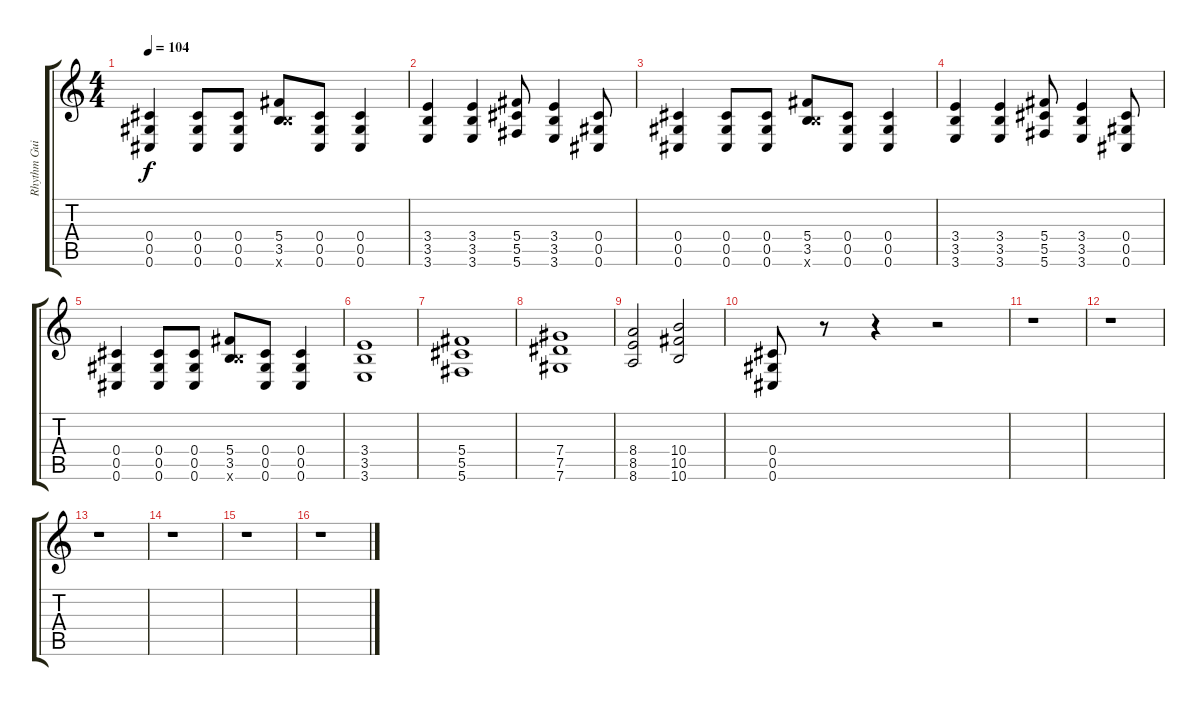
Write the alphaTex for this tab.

\track ("Rhythm Guitar 2" "Rhythm Gui") {instrument distortionguitar}
\staff {score tabs}
\tuning (Eb4 Bb3 Gb3 Db3 Ab2 Db2) {hide}
\ts (4 4)
\tempo 104
\clef g2
\ks c
(0.4 0.5 0.6).4{dy f} (0.4 0.5 0.6).8 (0.4 0.5 0.6).8 (5.4 3.5 10.6{x}).8 (0.4 0.5 0.6).8 (0.4 0.5 0.6).4 |
(3.4 3.5 3.6).4 (3.4 3.5 3.6).4 (5.4 5.5 5.6).8 (3.4 3.5 3.6).4 (0.4 0.5 0.6).8 |
(0.4 0.5 0.6).4 (0.4 0.5 0.6).8 (0.4 0.5 0.6).8 (5.4 3.5 10.6{x}).8 (0.4 0.5 0.6).8 (0.4 0.5 0.6).4 |
(3.4 3.5 3.6).4 (3.4 3.5 3.6).4 (5.4 5.5 5.6).8 (3.4 3.5 3.6).4 (0.4 0.5 0.6).8 |
(0.4 0.5 0.6).4 (0.4 0.5 0.6).8 (0.4 0.5 0.6).8 (5.4 3.5 10.6{x}).8 (0.4 0.5 0.6).8 (0.4 0.5 0.6).4 |
(3.4 3.5 3.6).1 |
(5.4 5.5 5.6).1 |
(7.4 7.5 7.6).1 |
(8.4 8.5 8.6).2 (10.4 10.5 10.6).2 |
(0.4 0.5 0.6).8 r.8 r.4 r.2 |
r.1 |
r.1 |
r.1 |
r.1 |
r.1 |
r.1
